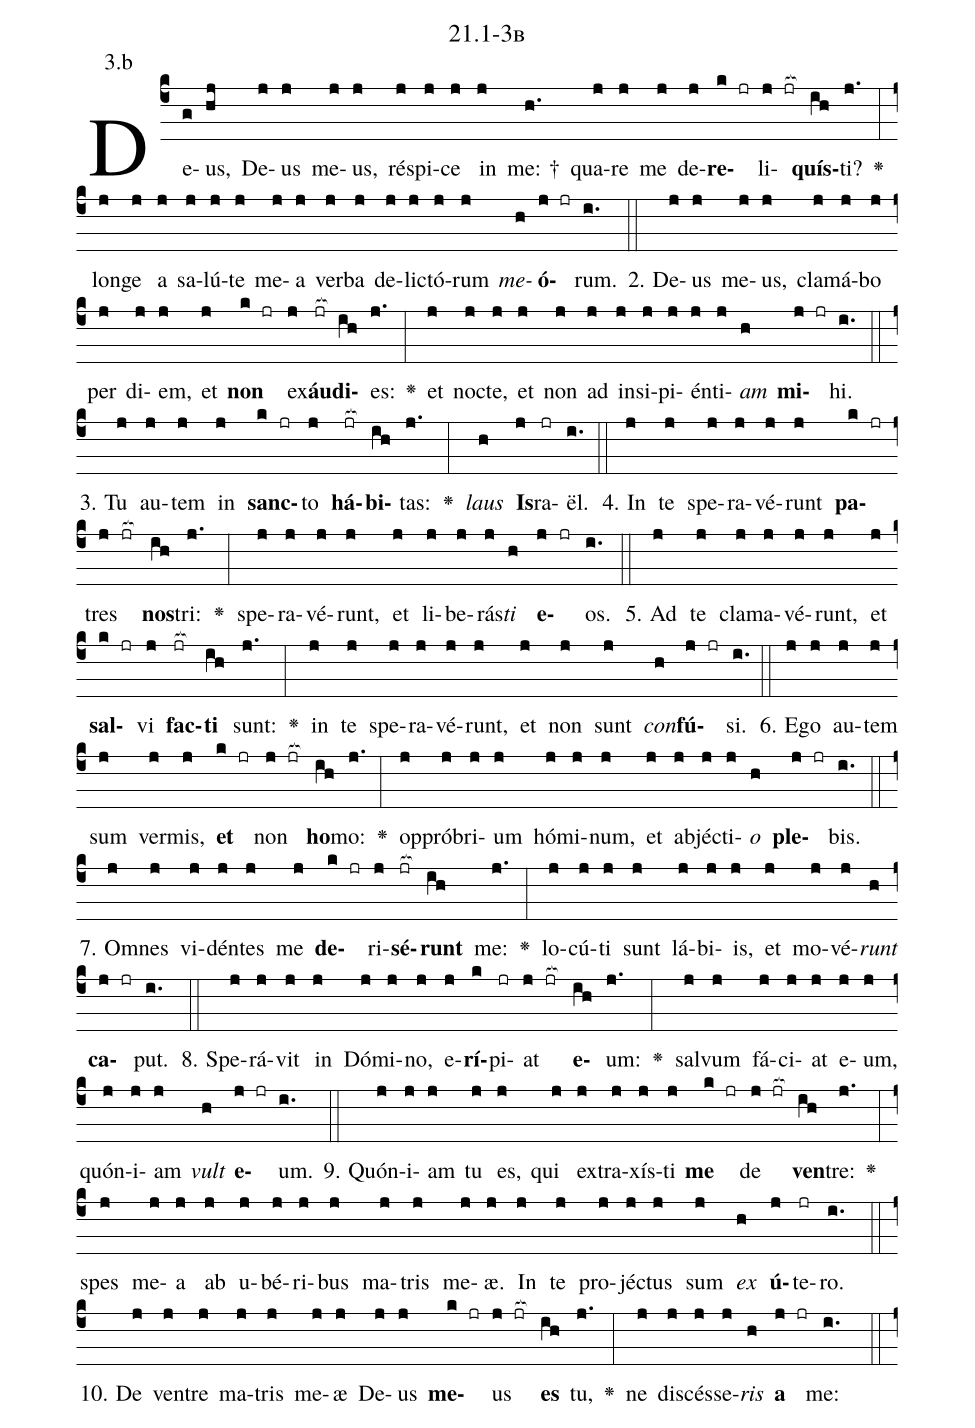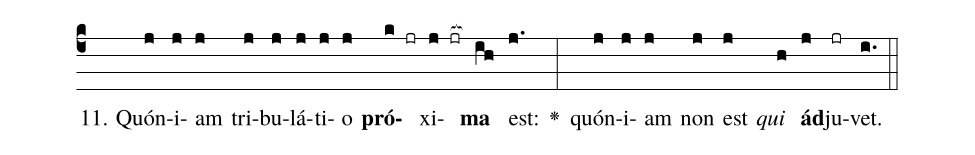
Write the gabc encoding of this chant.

name: 21.1-3b;
annotation: 3.b;
%%
(c4)De(g)us,(hj) De(j)us(j) me(j)us,(j) ré(j)spi(j)ce(j) in(j) me: †(h.) qua(j)re(j) me(j) de(j)<b>re</b>(k jr)li(j jr[ocb:1{])<b>quís</b>(ih[ocb:0}])ti?(j.) <v>\greheightstar</v>(:) lon(j)ge(j) a(j) sa(j)lú(j)te(j) me(j)a(j) ver(j)ba(j) de(j)lic(j)tó(j)rum(j) <i>me</i>(h)<b>ó</b>(j jr)rum.(i.) (::)
2. De(j)us(j) me(j)us,(j) cla(j)má(j)bo(j) per(j) di(j)em,(j) et(j) <b>non</b>(k jr) ex(j)<b>áu</b>(jr[ocb:1{])<b>di</b>(ih[ocb:0}])es:(j.) <v>\greheightstar</v>(:) et(j) noc(j)te,(j) et(j) non(j) ad(j) in(j)si(j)pi(j)én(j)ti(j)<i>am</i>(h) <b>mi</b>(j jr)hi.(i.) (::)
3. Tu(j) au(j)tem(j) in(j) <b>sanc</b>(k jr)to(j) <b>há</b>(jr[ocb:1{])<b>bi</b>(ih[ocb:0}])tas:(j.) <v>\greheightstar</v>(:) <i>laus</i>(h) <b>Is</b>(j)ra(jr)ël.(i.) (::)
4. In(j) te(j) spe(j)ra(j)vé(j)runt(j) <b>pa</b>(k jr)tres(j jr[ocb:1{]) <b>nos</b>(ih[ocb:0}])tri:(j.) <v>\greheightstar</v>(:) spe(j)ra(j)vé(j)runt,(j) et(j) li(j)be(j)rás(j)<i>ti</i>(h) <b>e</b>(j jr)os.(i.) (::)
5. Ad(j) te(j) cla(j)ma(j)vé(j)runt,(j) et(j) <b>sal</b>(k jr)vi(j) <b>fac</b>(jr[ocb:1{])<b>ti</b>(ih[ocb:0}]) sunt:(j.) <v>\greheightstar</v>(:) in(j) te(j) spe(j)ra(j)vé(j)runt,(j) et(j) non(j) sunt(j) <i>con</i>(h)<b>fú</b>(j jr)si.(i.) (::)
6. E(j)go(j) au(j)tem(j) sum(j) ver(j)mis,(j) <b>et</b>(k jr) non(j jr[ocb:1{]) <b>ho</b>(ih[ocb:0}])mo:(j.) <v>\greheightstar</v>(:) op(j)pró(j)bri(j)um(j) hó(j)mi(j)num,(j) et(j) ab(j)jéc(j)ti(j)<i>o</i>(h) <b>ple</b>(j jr)bis.(i.) (::)
7. Om(j)nes(j) vi(j)dén(j)tes(j) me(j) <b>de</b>(k jr)ri(j)<b>sé</b>(jr[ocb:1{])<b>runt</b>(ih[ocb:0}]) me:(j.) <v>\greheightstar</v>(:) lo(j)cú(j)ti(j) sunt(j) lá(j)bi(j)is,(j) et(j) mo(j)vé(j)<i>runt</i>(h) <b>ca</b>(j jr)put.(i.) (::)
8. Spe(j)rá(j)vit(j) in(j) Dó(j)mi(j)no,(j) e(j)<b>rí</b>(k)pi(jr)at(j jr[ocb:1{]) <b>e</b>(ih[ocb:0}])um:(j.) <v>\greheightstar</v>(:) sal(j)vum(j) fá(j)ci(j)at(j) e(j)um,(j) quón(j)i(j)am(j) <i>vult</i>(h) <b>e</b>(j jr)um.(i.) (::)
9. Quón(j)i(j)am(j) tu(j) es,(j) qui(j) ex(j)tra(j)xís(j)ti(j) <b>me</b>(k jr) de(j jr[ocb:1{]) <b>ven</b>(ih[ocb:0}])tre:(j.) <v>\greheightstar</v>(:) spes(j) me(j)a(j) ab(j) u(j)bé(j)ri(j)bus(j) ma(j)tris(j) me(j)æ.(j) In(j) te(j) pro(j)jéc(j)tus(j) sum(j) <i>ex</i>(h) <b>ú</b>(j)te(jr)ro.(i.) (::)
10. De(j) ven(j)tre(j) ma(j)tris(j) me(j)æ(j) De(j)us(j) <b>me</b>(k jr)us(j jr[ocb:1{]) <b>es</b>(ih[ocb:0}]) tu,(j.) <v>\greheightstar</v>(:) ne(j) di(j)scés(j)se(j)<i>ris</i>(h) <b>a</b>(j jr) me:(i.) (::)
11. Quón(j)i(j)am(j) tri(j)bu(j)lá(j)ti(j)o(j) <b>pró</b>(k jr)xi(j jr[ocb:1{])<b>ma</b>(ih[ocb:0}]) est:(j.) <v>\greheightstar</v>(:) quón(j)i(j)am(j) non(j) est(j) <i>qui</i>(h) <b>ád</b>(j)ju(jr)vet.(i.) (::)
